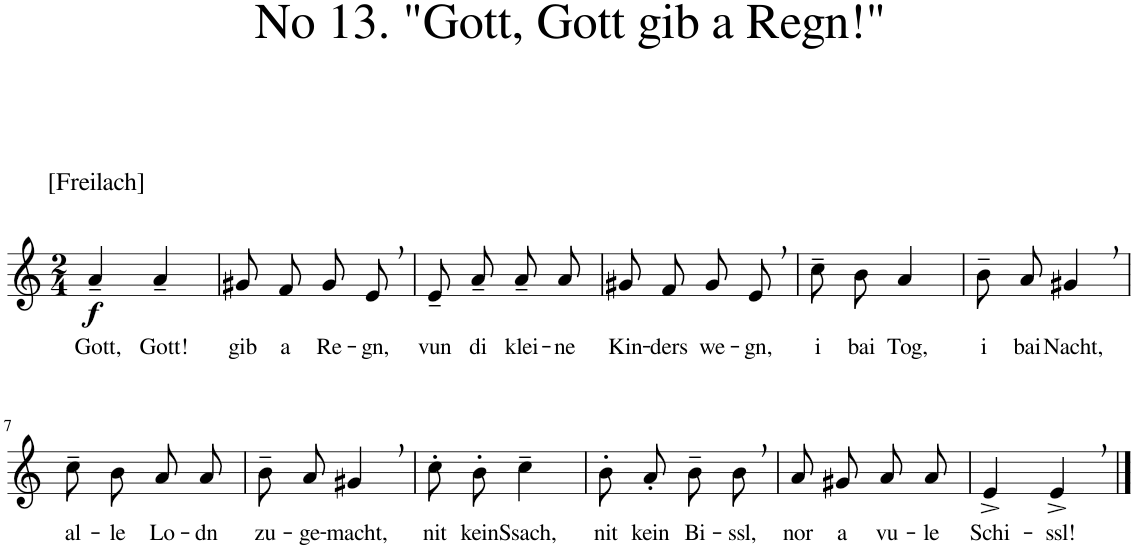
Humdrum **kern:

**kern	**text	**dynam
*part1	*part1	*part1
*staff1	*staff1	*staff1
*I"Piano	*	*
*I'Pno.	*	*
*clefG2	*	*
*k[]	*	*
*M2/4	*	*
=1	=1	=1
!LO:TX:a:t=[Freilach]	!	!
!	!LO:LY:b	!LO:DY:b
4a~/	Gott,	f
!	!LO:LY:b	!
4a~/	Gott!	.
=2	=2	=2
!	!LO:LY:b	!
8g#X/L	gib	.
!	!LO:LY:b	!
8f/J	a	.
!	!LO:LY:b	!
8g#/L	Re-	.
!	!LO:LY:b	!
8e,/J	-gn,	.
=3	=3	=3
!	!LO:LY:b	!
8e~/L	vun	.
!	!LO:LY:b	!
8a~/J	di	.
!	!LO:LY:b	!
8a~/L	klei-	.
!	!LO:LY:b	!
8a/J	-ne	.
=4	=4	=4
!	!LO:LY:b	!
8g#X/L	Kin-	.
!	!LO:LY:b	!
8f/J	-ders	.
!	!LO:LY:b	!
8g#/L	we-	.
!	!LO:LY:b	!
8e,/J	-gn,	.
=5	=5	=5
!	!LO:LY:b	!
8cc~\L	i	.
!	!LO:LY:b	!
8b\J	bai	.
!	!LO:LY:b	!
4a/	Tog,	.
=6	=6	=6
!	!LO:LY:b	!
8b~/L	i	.
!	!LO:LY:b	!
8a/J	bai	.
!	!LO:LY:b	!
4g#X,/	Nacht,	.
!!LO:LB:g=z
=7	=7	=7
!	!LO:LY:b	!
8cc~\L	al-	.
!	!LO:LY:b	!
8b\J	-le	.
!	!LO:LY:b	!
8a/L	Lo-	.
!	!LO:LY:b	!
8a/J	-dn	.
=8	=8	=8
!	!LO:LY:b	!
8b~/L	zu-	.
!	!LO:LY:b	!
8a/J	-ge-	.
!	!LO:LY:b	!
4g#X,/	-macht,	.
=9	=9	=9
!	!LO:LY:b	!
8cc'\L	nit	.
!	!LO:LY:b	!
8b'\J	kein	.
!	!LO:LY:b	!
4cc~\	Ssach,	.
=10	=10	=10
!	!LO:LY:b	!
8b'/L	nit	.
!	!LO:LY:b	!
8a'/J	kein	.
!	!LO:LY:b	!
8b~\L	Bi-	.
!	!LO:LY:b	!
8b,\J	-ssl,	.
=11	=11	=11
!	!LO:LY:b	!
8a/L	nor	.
!	!LO:LY:b	!
8g#X/J	a	.
!	!LO:LY:b	!
8a/L	vu-	.
!	!LO:LY:b	!
8a/J	-le	.
=12	=12	=12
!	!LO:LY:b	!
4e^/	Schi-	.
!	!LO:LY:b	!
4e^,/	-ssl!	.
==	==	==
*-	*-	*-
